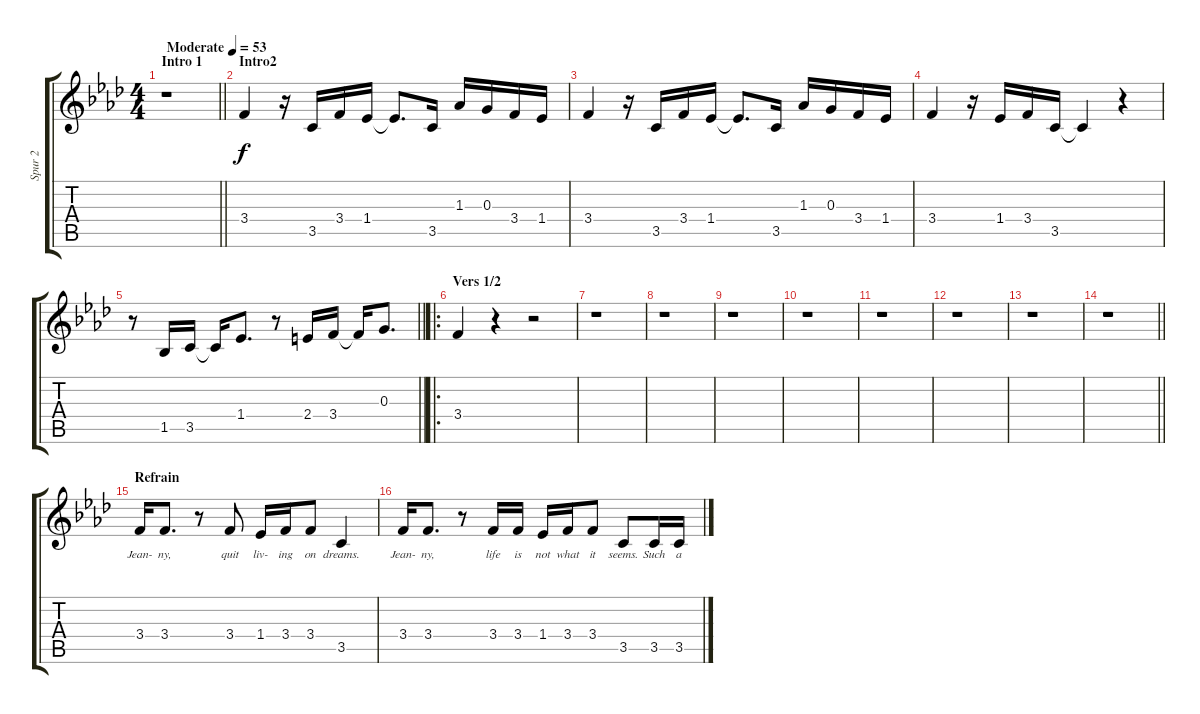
\track ("Spur 2" "Spur 2") {instrument acousticguitarnylon}
\staff {score tabs}
\tuning (E4 B3 G3 D3 A2 E2) {hide}
\ts (4 4)
\section ("" "Intro 1")
\tempo (53 "Moderate")
\clef g2
\barLineRight lightlight
\ks ab
r.1{dy f instrument acousticguitarnylon} |
\section ("" "Intro2")
3.4.4 r.16 3.5.16 3.4.16 1.4.16 1.4{t}.8{d} 3.5.16 1.3.16 0.3.16 3.4.16 1.4.16 |
3.4.4 r.16 3.5.16 3.4.16 1.4.16 1.4{t}.8{d} 3.5.16 1.3.16 0.3.16 3.4.16 1.4.16 |
3.4.4 r.16 1.4.16 3.4.16 3.5.16 3.5{t}.4 r.4 |
\barLineRight lightlight
r.8 1.5.16 3.5.16 3.5{t}.16 1.4.8{d} r.8 2.4.16 3.4.16 3.4{t}.16 0.3.8{d} |
\ro
\section ("" "Vers 1/2")
3.4.4 r.4 r.2 |
r.1 |
r.1 |
r.1 |
r.1 |
r.1 |
r.1 |
r.1 |
\barLineRight lightlight
r.1 |
\section ("" "Refrain")
3.4.16{lyrics (0 "Jean-") lyrics (1 "") lyrics (2 "") lyrics (3 "") lyrics (4 "") volume 14} 3.4.8{d lyrics (0 "ny,") lyrics (1 "") lyrics (2 "") lyrics (3 "") lyrics (4 "")} r.8 3.4.8{lyrics (0 "quit") lyrics (1 "") lyrics (2 "") lyrics (3 "") lyrics (4 "")} 1.4.16{lyrics (0 "liv-") lyrics (1 "") lyrics (2 "") lyrics (3 "") lyrics (4 "")} 3.4.16{lyrics (0 "ing") lyrics (1 "") lyrics (2 "") lyrics (3 "") lyrics (4 "")} 3.4.8{lyrics (0 "on") lyrics (1 "") lyrics (2 "") lyrics (3 "") lyrics (4 "")} 3.5.4{lyrics (0 "dreams.") lyrics (1 "") lyrics (2 "") lyrics (3 "") lyrics (4 "")} |
3.4.16{lyrics (0 "Jean-") lyrics (1 "") lyrics (2 "") lyrics (3 "") lyrics (4 "")} 3.4.8{d lyrics (0 "ny,") lyrics (1 "") lyrics (2 "") lyrics (3 "") lyrics (4 "")} r.8 3.4.16{lyrics (0 "life") lyrics (1 "") lyrics (2 "") lyrics (3 "") lyrics (4 "")} 3.4.16{lyrics (0 "is") lyrics (1 "") lyrics (2 "") lyrics (3 "") lyrics (4 "")} 1.4.16{lyrics (0 "not") lyrics (1 "") lyrics (2 "") lyrics (3 "") lyrics (4 "")} 3.4.16{lyrics (0 "what") lyrics (1 "") lyrics (2 "") lyrics (3 "") lyrics (4 "")} 3.4.8{lyrics (0 "it") lyrics (1 "") lyrics (2 "") lyrics (3 "") lyrics (4 "")} 3.5.8{lyrics (0 "seems.") lyrics (1 "") lyrics (2 "") lyrics (3 "") lyrics (4 "")} 3.5.16{lyrics (0 "Such") lyrics (1 "") lyrics (2 "") lyrics (3 "") lyrics (4 "")} 3.5.16{lyrics (0 "a") lyrics (1 "") lyrics (2 "") lyrics (3 "") lyrics (4 "")}
